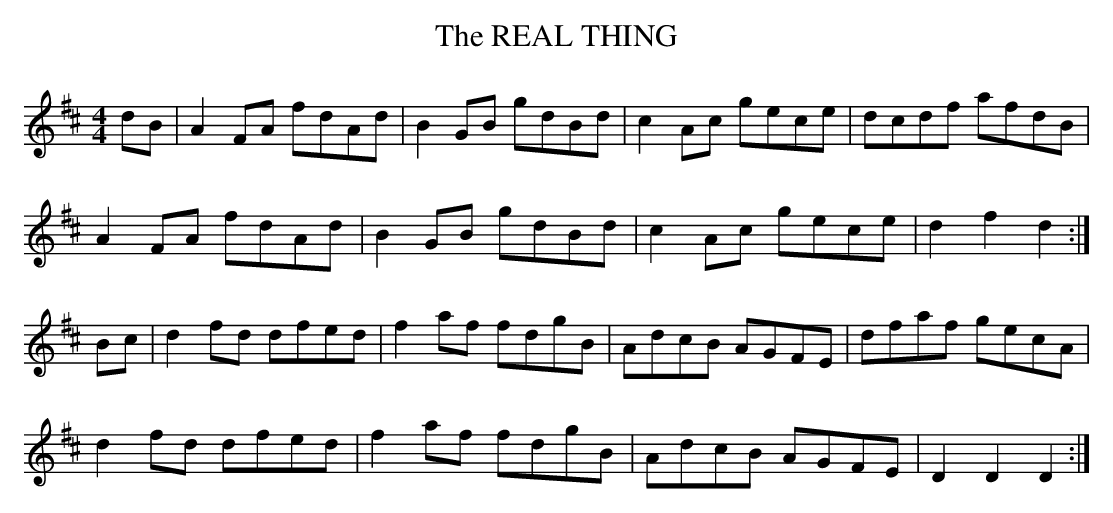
X:1
T:REAL THING, The
L:1/8
M:4/4
L:1/8
K:D
dB|A2FA fdAd|B2GB gdBd|c2Ac gece|dcdf afdB|
A2FA fdAd|B2GB gdBd|c2Ac gece|d2f2 d2:|
Bc|d2fd dfed|f2af fdgB|AdcB AGFE|dfaf gecA|
d2fd dfed|f2af fdgB|AdcB AGFE|D2D2 D2:|
